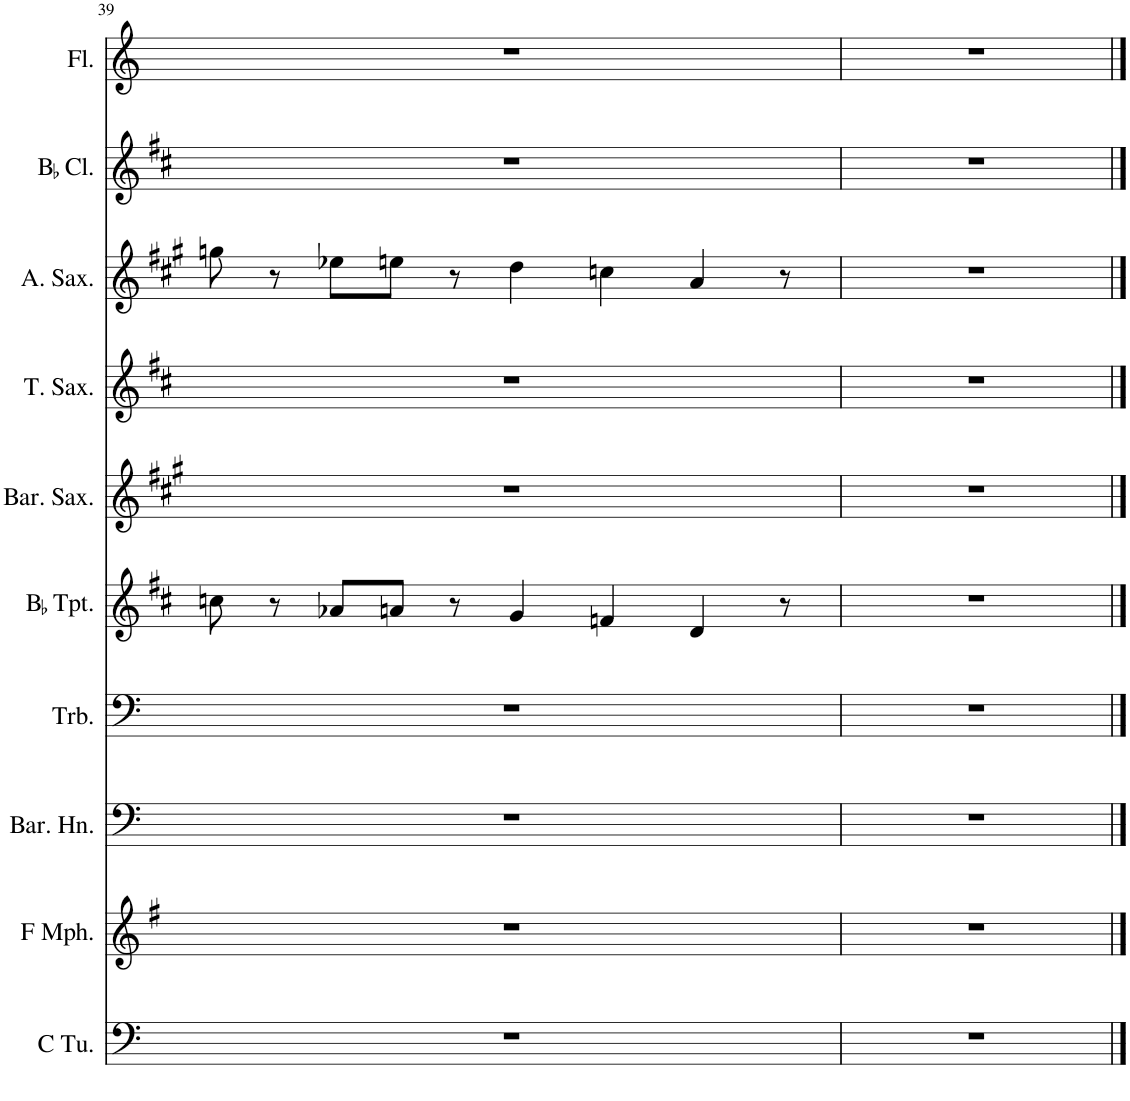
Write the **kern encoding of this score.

**kern	**kern	**kern	**kern	**kern	**kern	**kern	**kern	**kern	**kern
*part10	*part9	*part8	*part7	*part6	*part5	*part4	*part3	*part2	*part1
*staff10	*staff9	*staff8	*staff7	*staff6	*staff5	*staff4	*staff3	*staff2	*staff1
*I"C Tuba	*I"F Mellophone	*I"Baritone Horn	*I"Trombone	*I"BaccidentalFlat Trumpet	*I"Baritone Saxophone	*I"Tenor Saxophone	*I"Alto Saxophone	*I"BaccidentalFlat Clarinet	*I"Flute
*I'C Tu.	*I'F Mph.	*I'Bar. Hn.	*I'Trb.	*I'BaccidentalFlat Tpt.	*I'Bar. Sax.	*I'T. Sax.	*I'A. Sax.	*I'BaccidentalFlat Cl.	*I'Fl.
!!LO:PB:g=z
*clefF4	*clefG2	*clefF4	*clefF4	*clefG2	*clefG2	*clefG2	*clefG2	*clefG2	*clefG2
*	*Trd4c7	*Trd4c7	*	*Trd1c2	*Trd12c21	*Trd8c14	*Trd5c9	*Trd1c2	*
*k[]	*k[f#]	*k[]	*k[]	*k[f#c#]	*k[f#c#g#]	*k[f#c#]	*k[f#c#g#]	*k[f#c#]	*k[]
*M6/4	*M6/4	*M6/4	*M6/4	*M6/4	*M6/4	*M6/4	*M6/4	*M6/4	*M6/4
=39	=39	=39	=39	=39	=39	=39	=39	=39	=39
1.r	1.r	1.r	1.r	8ccn\	1.r	1.r	8ggn\	1.r	1.r
.	.	.	.	8r	.	.	8r	.	.
.	.	.	.	8a-X/L	.	.	8ee-X\L	.	.
.	.	.	.	8an/J	.	.	8een\J	.	.
.	.	.	.	8r	.	.	8r	.	.
.	.	.	.	4g/	.	.	4dd\	.	.
.	.	.	.	4fn/	.	.	4ccn\	.	.
.	.	.	.	4d/	.	.	4a/	.	.
.	.	.	.	8r	.	.	8r	.	.
=40	=40	=40	=40	=40	=40	=40	=40	=40	=40
1.r	1.r	1.r	1.r	1.r	1.r	1.r	1.r	1.r	1.r
==	==	==	==	==	==	==	==	==	==
*-	*-	*-	*-	*-	*-	*-	*-	*-	*-
